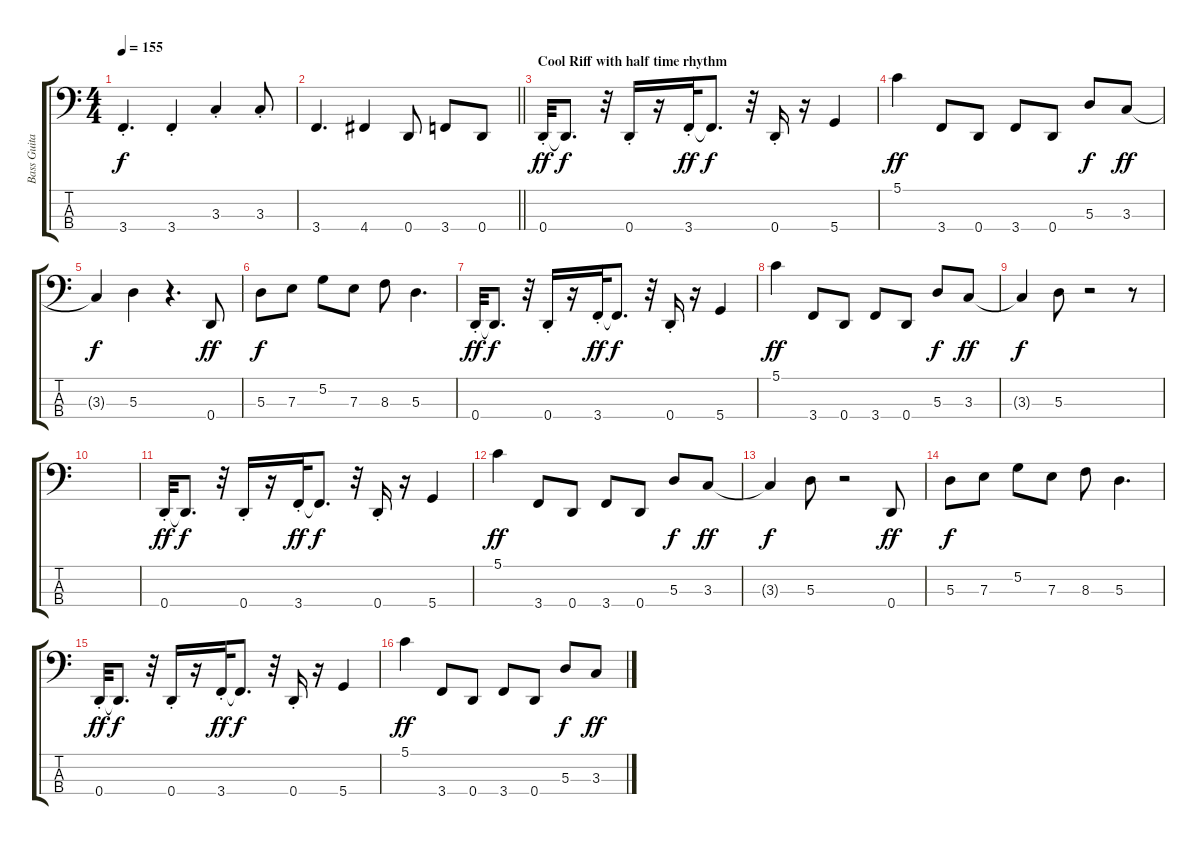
\track ("Bass Guitar" "Bass Guita") {instrument electricbassfinger}
\staff {score tabs}
\tuning (G2 D2 A1 D1) {hide}
\ts (4 4)
\tempo 155
\clef f4
\ks c
3.4{st}.4{d dy f} 3.4{st}.4 3.3{st}.4 3.3{st}.8 |
\barLineRight lightlight
3.4.4{d} 4.4.4 0.4.8 3.4.8 0.4.8 |
\section ("" "Cool Riff with half time rhythm")
0.4{st}.32{dy ff} 0.4{t}.8{d dy f} r.32 0.4{st}.16 r.16 3.4{st}.32{dy ff} 3.4{t}.8{d dy f} r.32 0.4{st}.16 r.16 5.4.4 |
5.1.4{dy ff} 3.4.8 0.4.8 3.4.8 0.4.8 5.3.8{dy f} 3.3.8{dy ff} |
3.3{t}.4{dy f} 5.3.4 r.4{d} 0.4.8{dy ff} |
5.3.8{dy f} 7.3.8 5.2.8 7.3.8 8.3.8 5.3.4{d} |
0.4{st}.32{dy ff} 0.4{t}.8{d dy f} r.32 0.4{st}.16 r.16 3.4{st}.32{dy ff} 3.4{t}.8{d dy f} r.32 0.4{st}.16 r.16 5.4.4 |
5.1.4{dy ff} 3.4.8 0.4.8 3.4.8 0.4.8 5.3.8{dy f} 3.3.8{dy ff} |
3.3{t}.4{dy f} 5.3.8 r.2 r.8 |
|
0.4{st}.32{dy ff} 0.4{t}.8{d dy f} r.32 0.4{st}.16 r.16 3.4{st}.32{dy ff} 3.4{t}.8{d dy f} r.32 0.4{st}.16 r.16 5.4.4 |
5.1.4{dy ff} 3.4.8 0.4.8 3.4.8 0.4.8 5.3.8{dy f} 3.3.8{dy ff} |
3.3{t}.4{dy f} 5.3.8 r.2 0.4.8{dy ff} |
5.3.8{dy f} 7.3.8 5.2.8 7.3.8 8.3.8 5.3.4{d} |
0.4{st}.32{dy ff} 0.4{t}.8{d dy f} r.32 0.4{st}.16 r.16 3.4{st}.32{dy ff} 3.4{t}.8{d dy f} r.32 0.4{st}.16 r.16 5.4.4 |
5.1.4{dy ff} 3.4.8 0.4.8 3.4.8 0.4.8 5.3.8{dy f} 3.3.8{dy ff}
